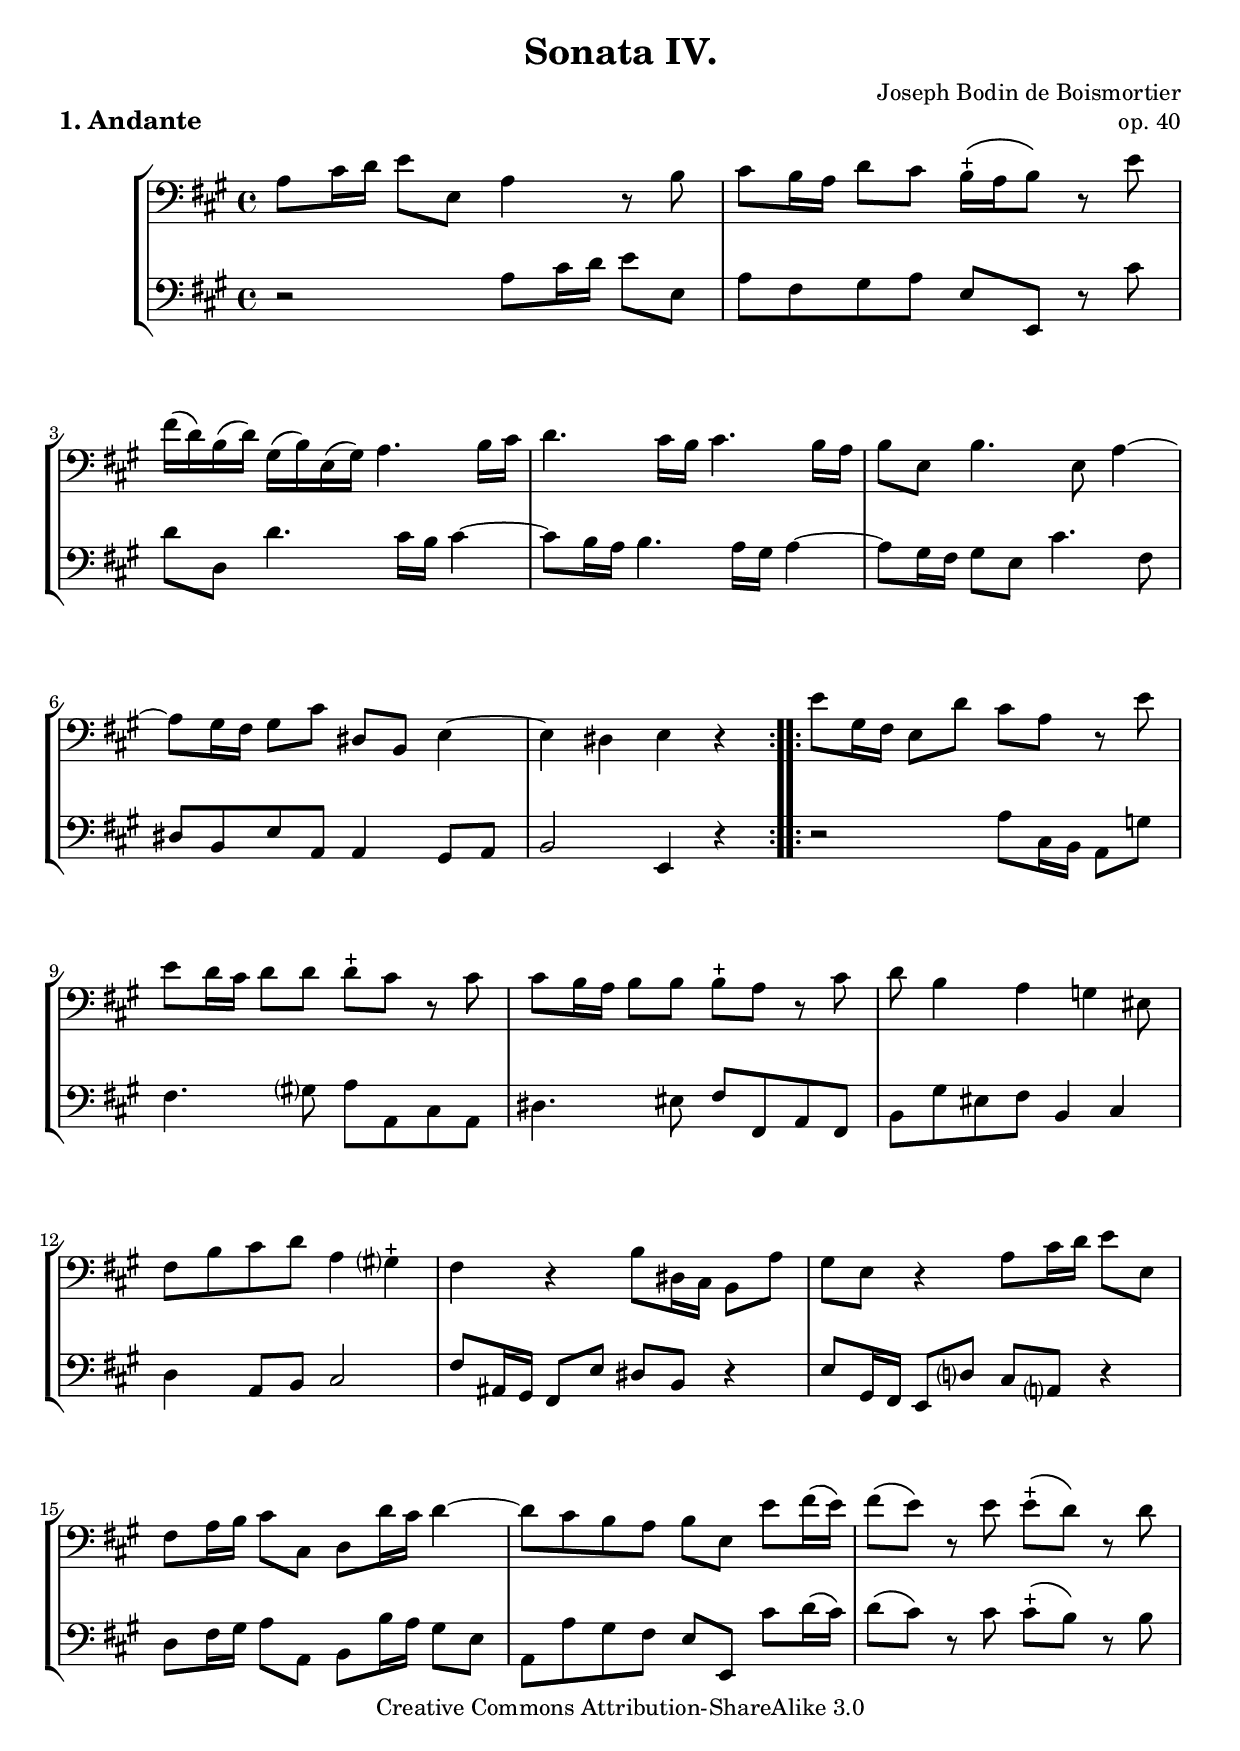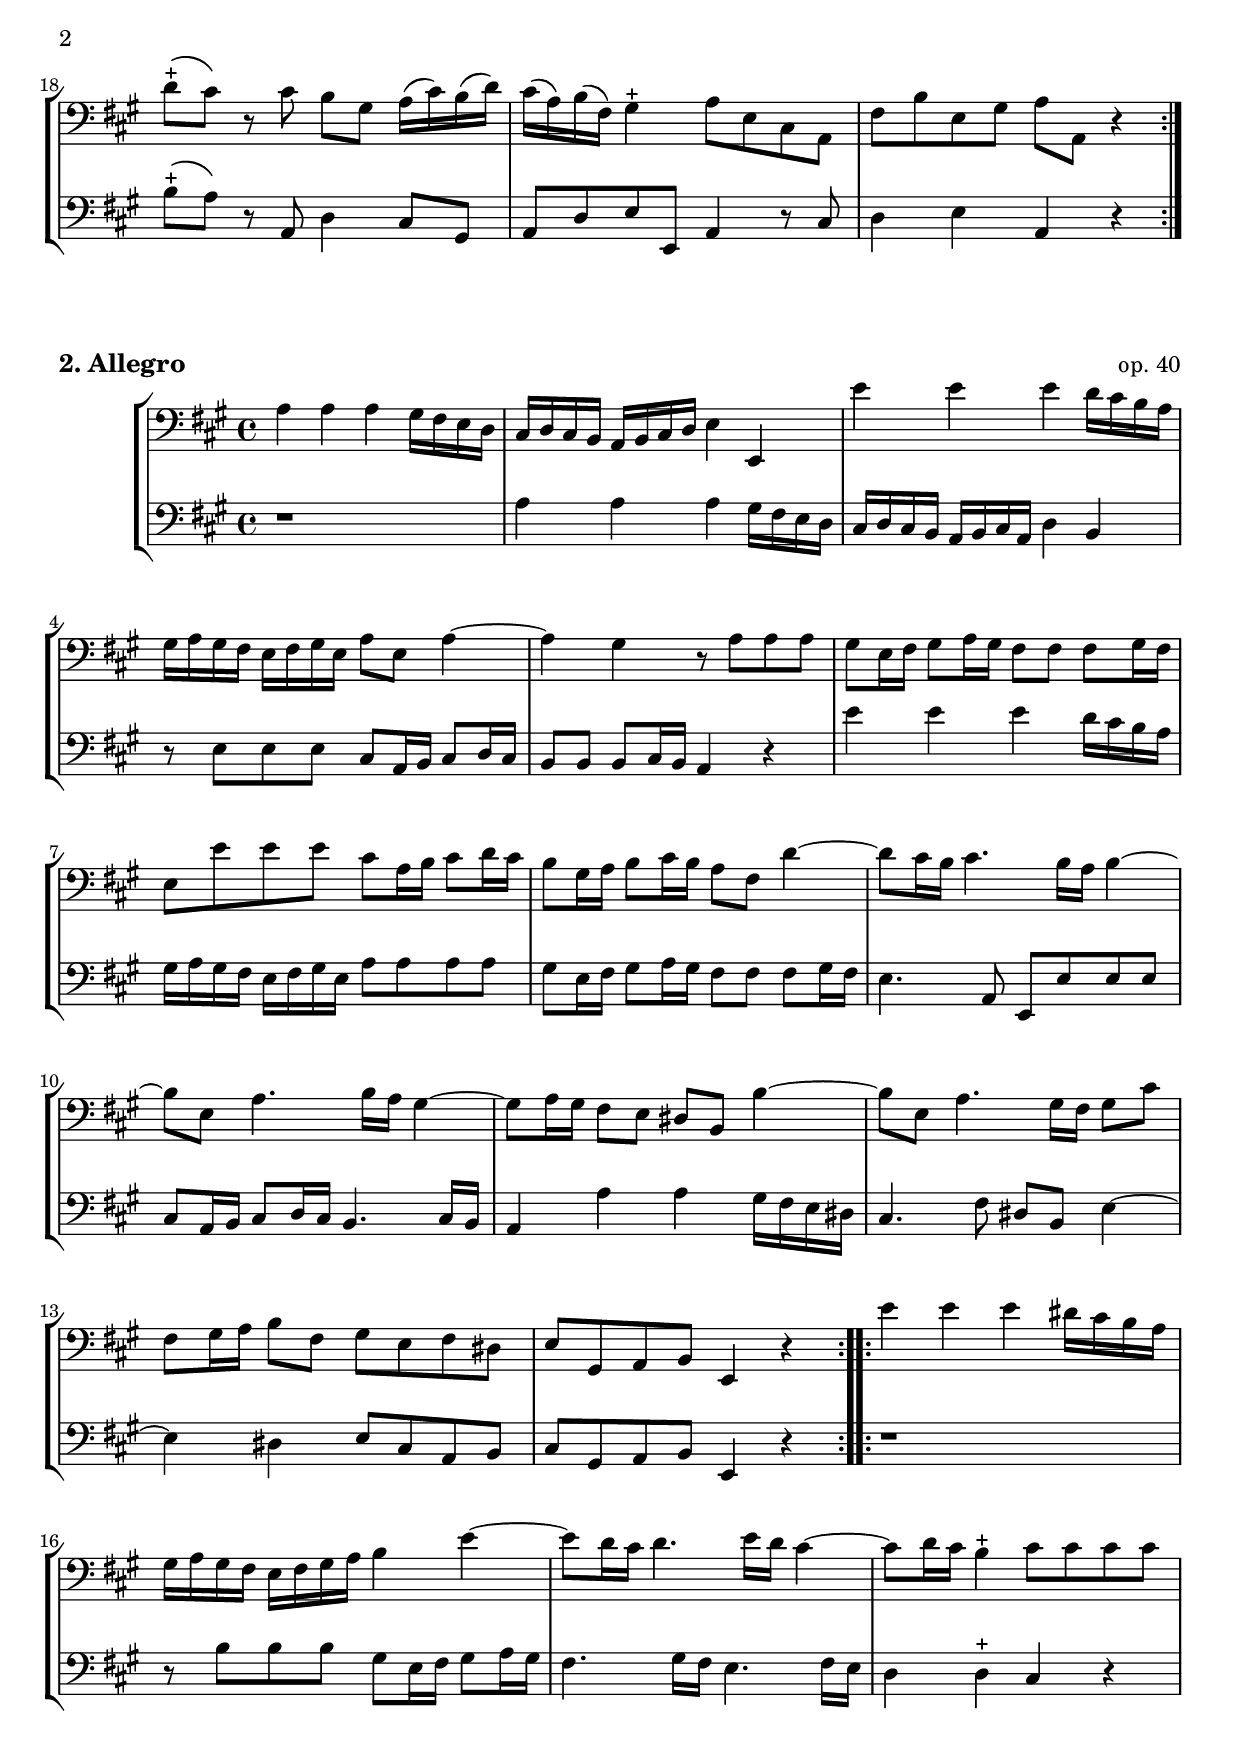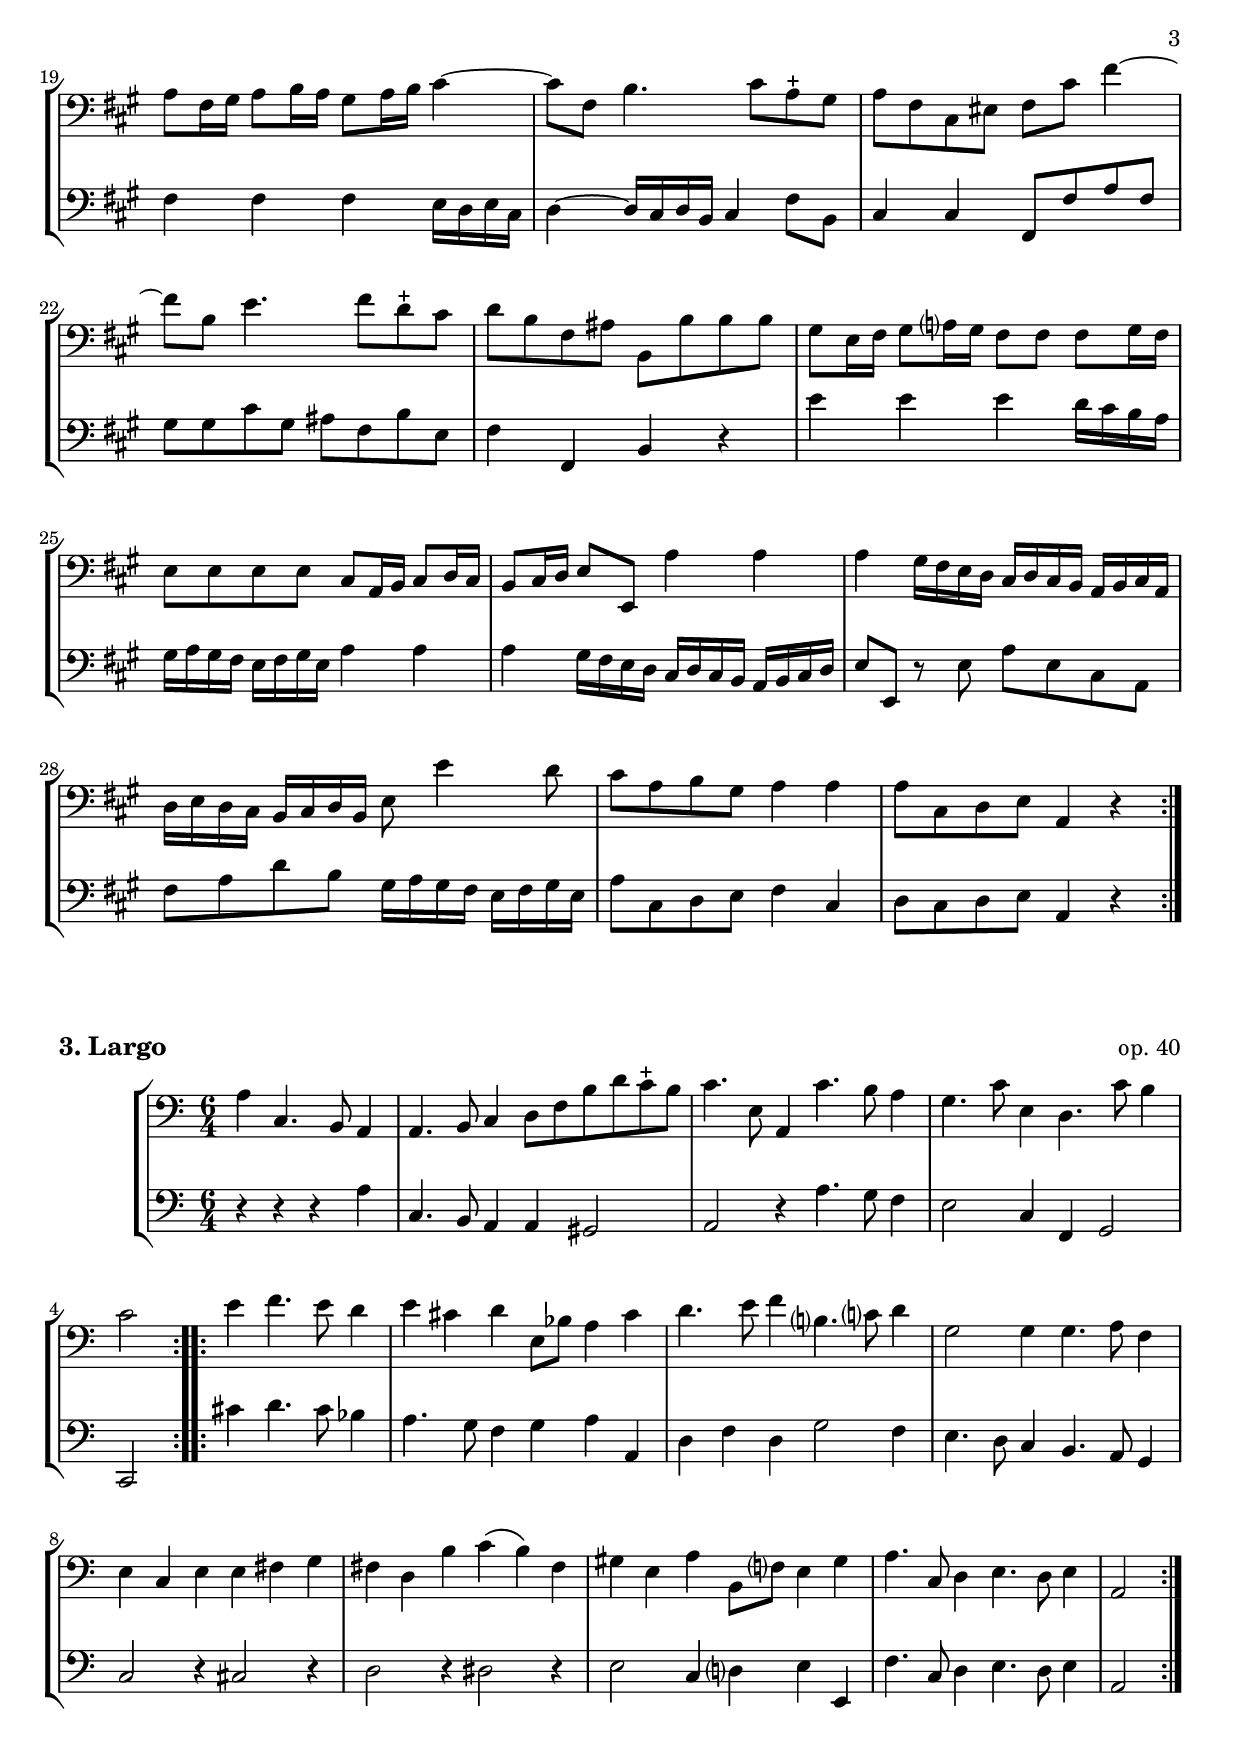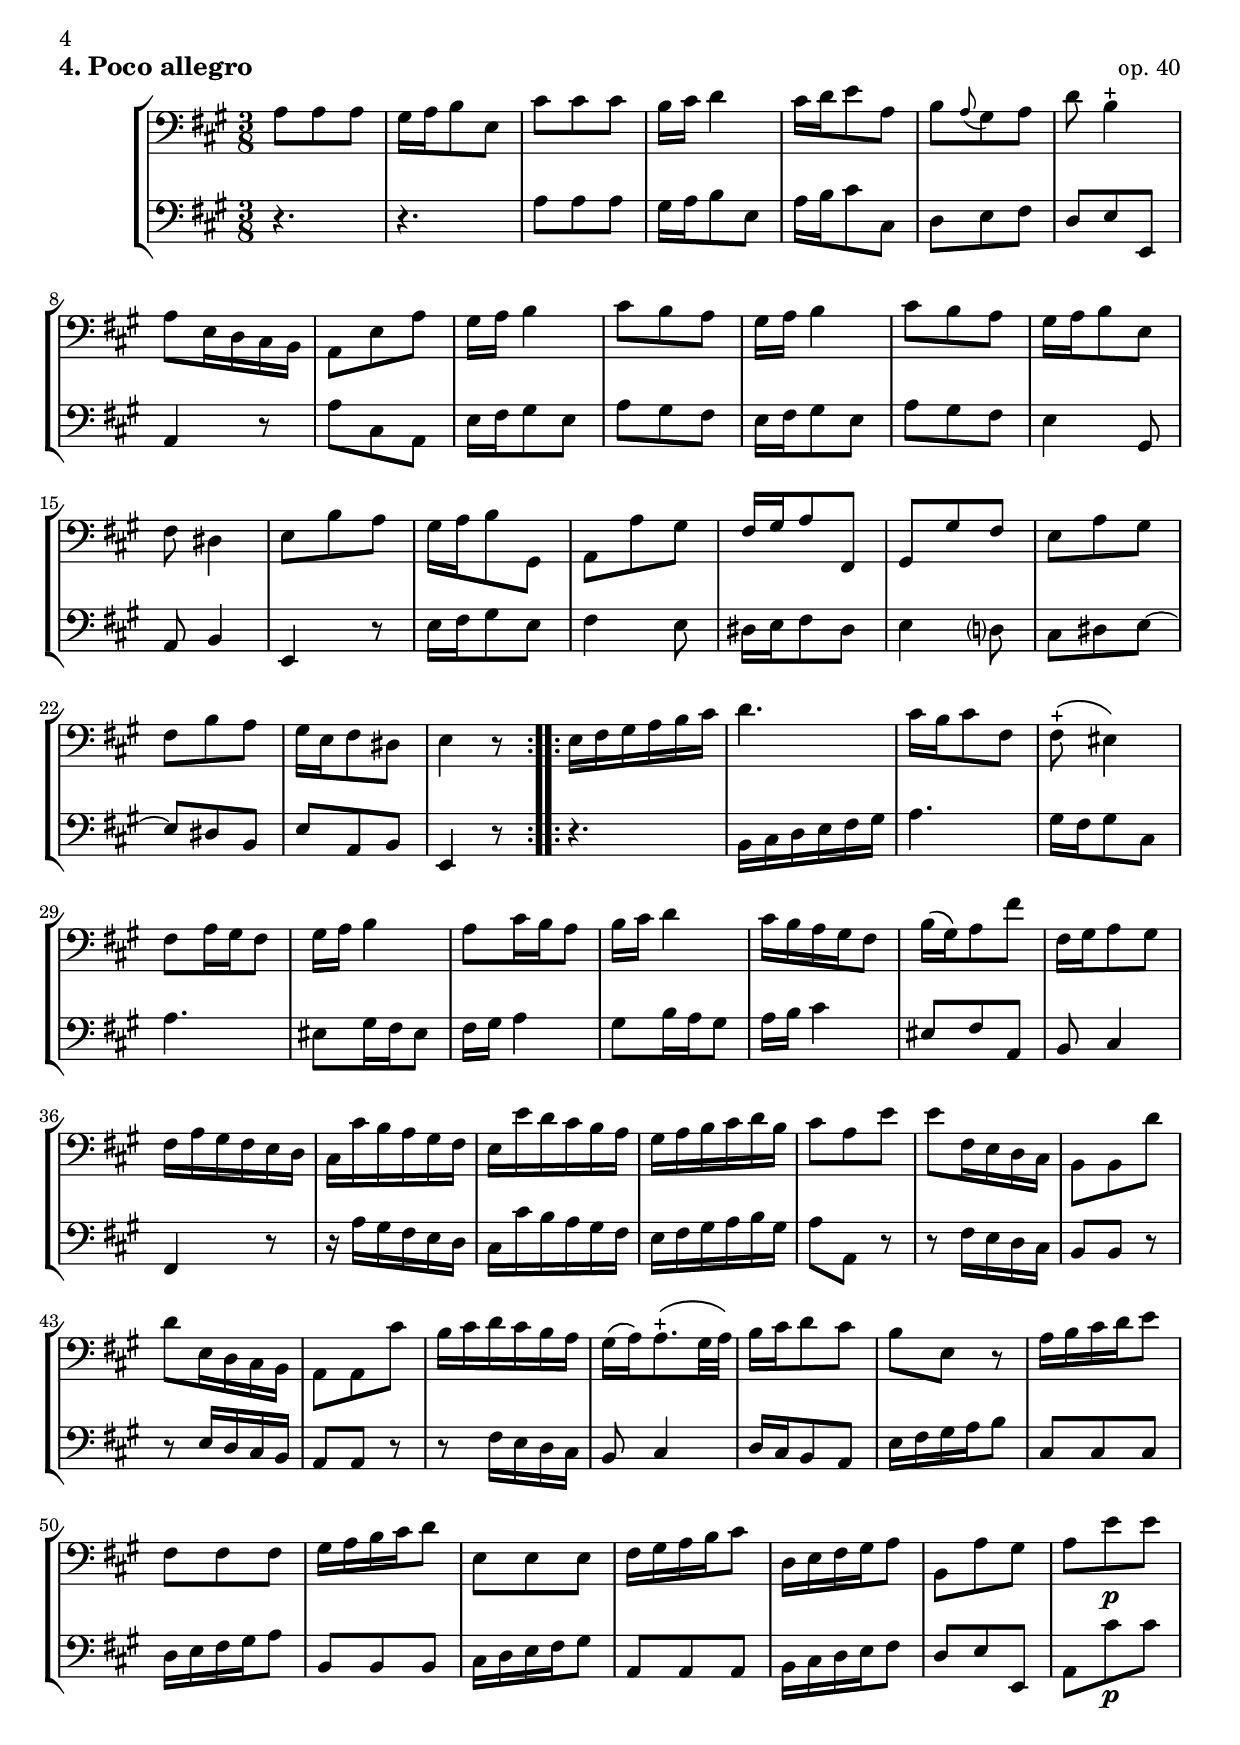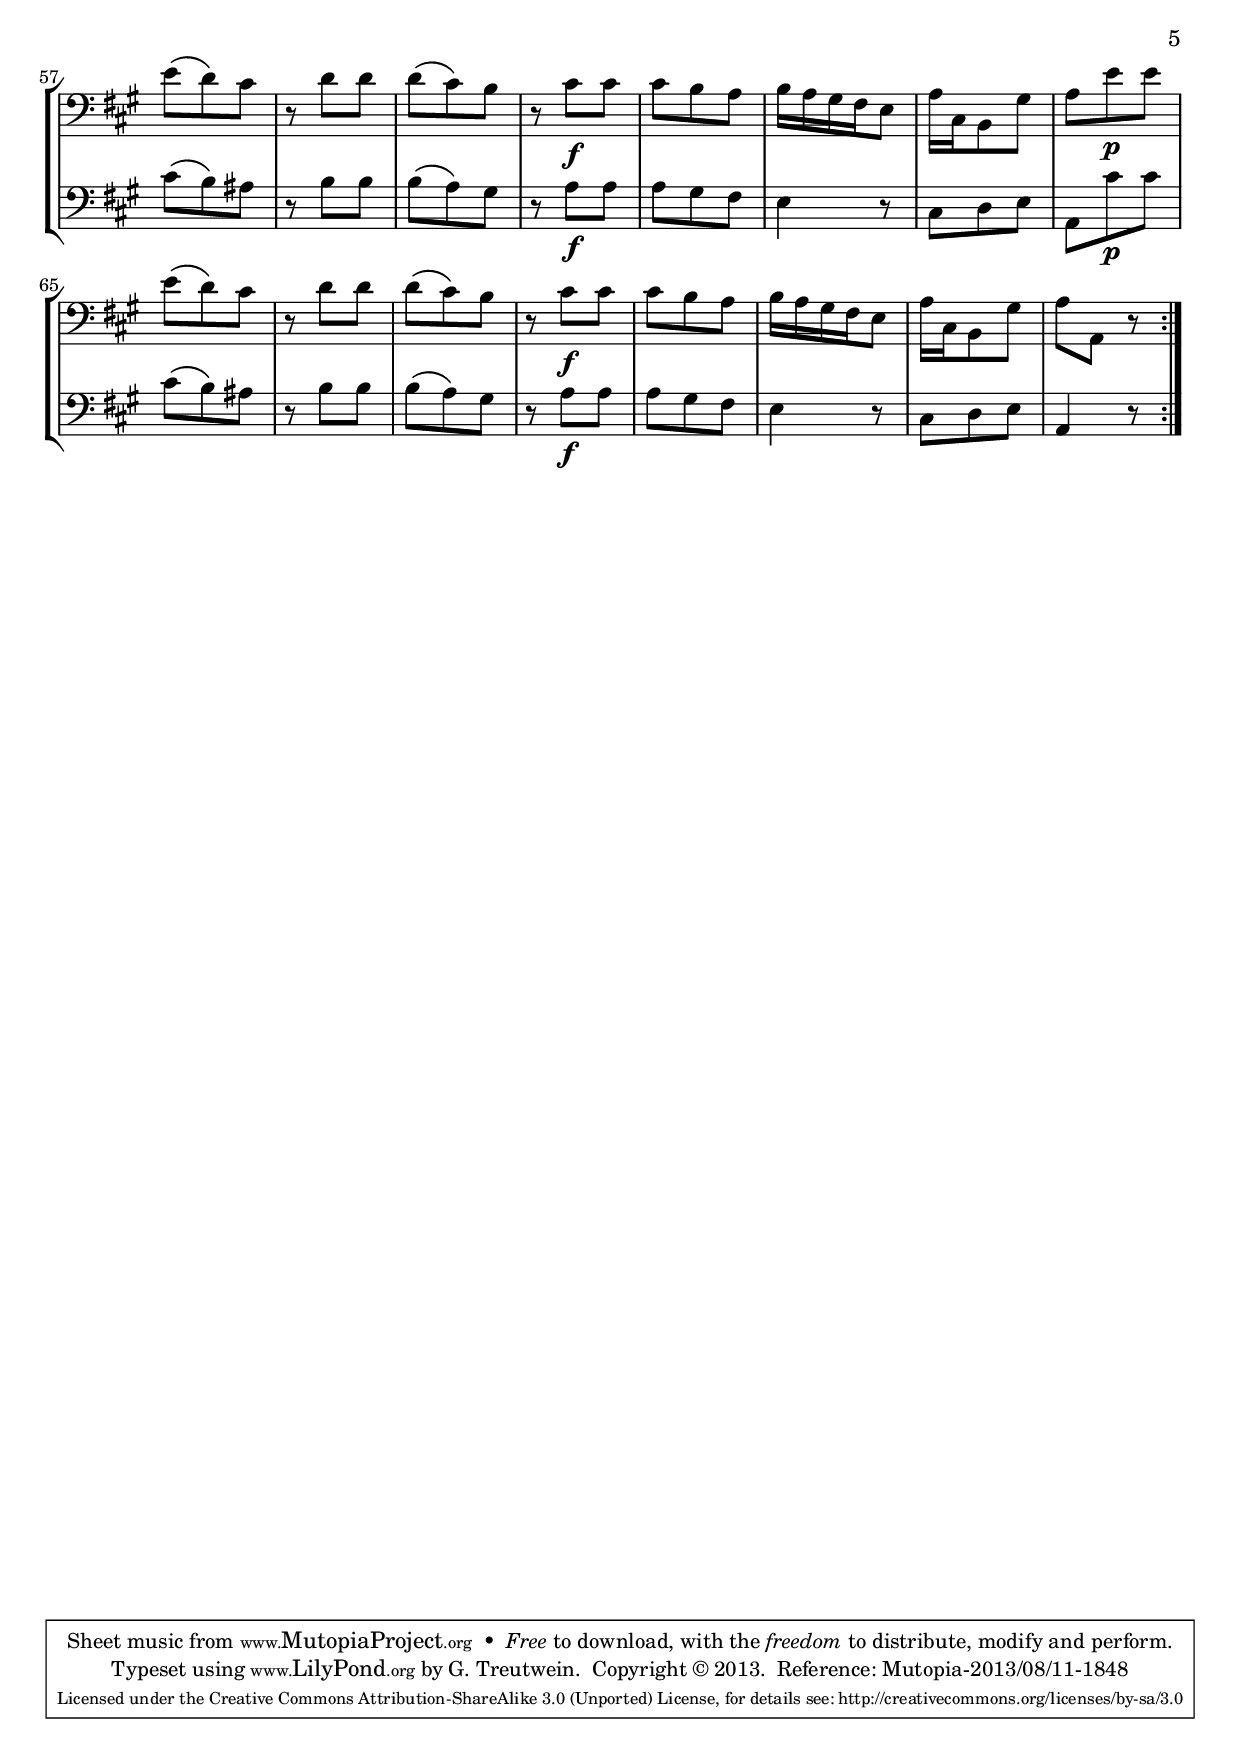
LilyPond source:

%#! /usr/local/lilypond/usr/bin/lilypond
%Lilypond Boismortier, op. 40, Sonate #4

\version "2.16.1"
\include "deutsch.ly"

\paper {
   first-page-number = 1
}
\header {
  piece = "Sonata IV."
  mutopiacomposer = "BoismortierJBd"
  composer = "Joseph Bodin de Boismortier"
  opus = "op. 40 No. 4"
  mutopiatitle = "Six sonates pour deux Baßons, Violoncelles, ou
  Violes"
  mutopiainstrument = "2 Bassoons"
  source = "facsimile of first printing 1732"
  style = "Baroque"
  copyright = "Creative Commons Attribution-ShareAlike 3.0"
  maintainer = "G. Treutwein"
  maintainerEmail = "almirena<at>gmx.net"
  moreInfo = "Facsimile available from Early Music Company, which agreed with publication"

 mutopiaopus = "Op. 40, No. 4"
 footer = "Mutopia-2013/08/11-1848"
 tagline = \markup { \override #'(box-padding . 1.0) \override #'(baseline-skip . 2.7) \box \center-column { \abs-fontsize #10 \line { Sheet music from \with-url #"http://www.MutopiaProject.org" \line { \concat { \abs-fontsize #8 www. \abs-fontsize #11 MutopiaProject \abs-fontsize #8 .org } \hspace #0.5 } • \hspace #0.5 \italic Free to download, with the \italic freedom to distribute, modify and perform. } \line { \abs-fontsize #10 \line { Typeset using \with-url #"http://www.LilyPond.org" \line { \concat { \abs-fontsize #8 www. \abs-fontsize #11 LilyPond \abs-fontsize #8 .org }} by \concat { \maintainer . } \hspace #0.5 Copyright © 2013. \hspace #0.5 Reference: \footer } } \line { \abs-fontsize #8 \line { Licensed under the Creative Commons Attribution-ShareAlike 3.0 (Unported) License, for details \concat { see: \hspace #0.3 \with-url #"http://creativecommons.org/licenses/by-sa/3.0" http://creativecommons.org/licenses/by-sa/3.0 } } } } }
}


% Erster Satz -------------------------------
  fagotteinsa = \relative c' {
	\repeat volta 2
	{
	  a8 cis16 d e8 e, a4 r8 h|
	  cis8 h16 a d8 cis h16-+\( a h8\) r e|
	  fis16\( d\) h\( d\) gis,\(h\) e,\( gis\) a4. h16 cis|
	  d4. cis16 h cis4. h16 a|
	  h8 e, h'4. e,8 a4~|
	  %Zeile 2
	  a8 gis16 fis gis8 cis dis,8 h e4~|
	  e4 dis e r|
   	}
	\repeat volta 2 {
	  e'8 gis,16 fis e8 d' cis a r e'|
	  e8 d16 cis  d8 d d-+ cis r cis|
	  cis8 h16 a h8 h h-+ a r cis|
	  d8 h4 a g eis8|
	  %Zeile 3
	  fis8 h cis d a4 gis-+|
	  fis4 r h8 dis,16 cis h8 a'|
	  gis8 e r4 a8 cis16 d e8 e,|
	  fis8 a16 h cis8 cis, d d'16 cis d4~|
	  d8 cis h a h e, e' fis16\( e\)|
	  fis8\( e\) r e e-+\( d\) r d|
	  %Zeile 4
	  d8-+\( cis\) r cis h gis a16\( cis\) h\( d\)|
	  cis16\( a\) h\( fis\) gis4-+ a8 e cis a|
	  fis'8 h e, gis a a, r4|
	}
  }

  fagotteinsb = \relative c' {
	\repeat volta 2
	{
	  r2 a8 cis16 d e8 e,|
	  a8 fis gis a e e, r cis''8|
	  d8 d, d'4. cis16 h cis4~|
	  cis8 h16 a h4. a16 gis a4~|
	  a8 gis16 fis gis8 e cis'4. fis,8|
	  dis8 h e a, a4 gis8 a|
	  h2 e,4 r|
   	}
	\repeat volta 2 {
	  r2 a'8 cis,16 h a8 g'|
	  fis4. gis8 a a, cis a|
	  dis4. eis8 fis fis, a fis|
	  h8 gis' eis fis h,4 cis|
	  %Zeile 3
	  d4 a8 h cis2|
	  fis8 ais,16 gis fis8 e' dis h r4|
	  e8 gis,16 fis e8 d' cis a r4|
	  d8 fis16 gis a8 a, h h'16 a gis8 e|
	  a,8 a' gis fis e e, cis'' d16\( cis\)|
	  d8\( cis\) r cis cis-+\( h\) r h|
	  %Zeile 4
	  h8-+\( a\) r a, d4 cis8 gis|
	  a8 d e e, a4 r8 cis|
	  d4 e a, r|
	}
  }

% Zweiter Satz -------------------------------

  fagottzweia = \relative c' {
	\repeat volta 2 {
	  %Zeile 5
	  a4 a a gis16 fis e d|
	  cis16 d cis h a h cis d e4 e,|
	  e''4 e e d16 cis h a|
	  gis16 a gis fis e fis gis e a8 e a4~|
	  a4 gis r8 a a a|
	  %Zeile 6
	  gis8 e16 fis gis8 a16 gis fis8 fis fis gis16 fis|
	  e8 e' e e cis a16 h cis8 d16 cis|
	  h8 gis16 a h8 cis16 h a8 fis d'4~|
	  d8 cis16 h cis4. h16 a h4~|
	  h8 e, a4. h16 a gis4~|
	  %Seite 11, Zeile 1
	  gis8 a16 gis fis8 e dis h h'4~|
	  h8 e,a4. gis16 fis gis8 cis|
	  fis,8 gis16 a h8 fis gis e fis dis|
	  e8 gis, a h e,4 r}
	  \repeat volta 2 {
		e''4 e e dis16 cis h a|
		gis16 a gis fis  e fis gis a h4 e~|
		% Zeile 2
		e8 d16 cis d4. e16 d cis4~|
		cis8 d16 cis h4-+ cis8 cis cis cis|
		a8 fis16 gis a8 h16 a gis8 a16 h cis4~|
		cis8 fis, h4. cis8 a-+ gis|
		a8 fis cis eis fis cis' fis4~|
		fis8 h, e4. fis8 d-+ cis|
		%Zeile 3
		d8 h fis ais h, h' h h|
		gis8 e16 fis gis8 a16 gis fis8 fis fis gis16 fis|
		e8 e e e cis a16 h cis8 d16 cis|
		h8 cis16 d e8 e, a'4 a|
		%Zeile 4
		a4 gis16 fis e d cis d cis h a h cis a|
		d16 e d cis h cis d h e8 e'4 d8|
		cis8 a h gis a4 a|
		a8 cis, d e a,4 r|
	  }
  }

  fagottzweib = \relative c' {
	\repeat volta 2 {
	  r1 a4 a a gis16 fis e d|
	  cis16 d cis h a h cis a d4 h|
	  r8 e e e cis a16 h cis8 d16 cis|
	  h8 h h cis16 h a4 r|
	  %Zeile 6
	  e''4 e e d16 cis h a |
	  gis16 a gis fis e fis gis e a8 a a a|
	  gis8 e16 fis gis8 a16 gis fis8 fis fis gis16 fis|
	  e4. a,8 e e' e e|
	  cis8 a16 h cis8 d16 cis h4. cis16 h|
	  %Seite 11, Zeile 1
	  a4 a' a gis16 fis e dis|
	  cis4. fis8 dis h e4~|
	  e4 dis e8 cis a h|
	  cis gis a h e,4 r|
	}
	\repeat volta 2 {
	  r1|
	  r8 h'' h h gis e16 fis gis8 a16 gis|
	  %Zeile 2
	  fis4. gis16 fis e4. fis16 e|
	  d4 d-+ cis r|
	  fis4 fis fis e16 d e cis |
	  d4~ d16 cis d h cis4 fis8 h,|
	  cis4 cis fis,8 fis' a fis|
	  gis8 gis cis gis ais fis h e,|
	  fis4 fis, h r|
	  e'4 e e d16 cis h a|
	  gis16 a gis fis e fis gis e a4 a|
	  a4 gis16 fis e d cis d cis h a h cis d|
	  e8 e, r e' a e cis a|
	  fis'8 a d h gis16 a gis fis e fis gis e|
	  a8 cis, d e fis4 cis|
	  d8 cis d e a,4 r|
	}
  }


% Dritter Satz -------------------------------
  fagottdreia = \relative c' {
	\repeat volta 2{
	  \partial 1 a4 c,4. h8 a4|
	  a4. h8 c4 d8 f h d c-+ h|
	  c4. e,8 a,4 c'4. h8 a4|
	  g4. c8 e,4 d4. c'8 h4|
	  c2
	}
	\repeat volta 2{
	  \partial 1 e4 f4. e8 d4|
	  e4 cis d e,8 b' a4 cis|
	  d4. e8 f4 h,4. c8 d4|
	  g,2 g4 g4. a8 f4|
	  e4 c e e fis g|
	  fis4 d h' c\( h\) fis|
	  gis4 e a h,8 f' e4 gis|
	  a4. c,8 d4 e4. d8 e4|
	  a,2
	}
  }
  fagottdreib = \relative c' {
	\repeat volta 2{
	  \partial 1 r4 r r a|
	  c,4. h8 a4 a gis2|
	  a2 r4 a'4. g8 f4|
	  e2 c4 f, g2|
	  c,2
	}
	\repeat volta 2{
	  \partial 1 cis''4 d4. cis8 b4|
	  a4. g8 f4 g a a,|
	  d4 f d g2 f4|
	  %Zeile 6
	  e4. d8 c4 h4. a8 g4|
	  c2 r4 cis2 r4|
	  d2 r4 dis2 r4|
	  e2 c4 d e e,|
	  f'4. c8 d4 e4. d8 e4|
	  a,2
	}
  }

% Vierter Satz -------------------------------
  fagottviera = \relative c' {
	\repeat volta 2 {
	  % Zeile 1
	  a8 a a|
	  gis16 a h8 e,|
	  cis'8 cis cis|
	  h16 cis d4|
	  cis16 d e8 a,|
	  h8 \appoggiatura a8 gis8 a8|
	  d8 h4-+|
	  a8 e16 d cis h|
	  a8 e' a|
	  gis16 a h4|
	  cis8 h a|
	  gis16 a h4|
	  cis8 h a|
	  % Zeile 2
	  gis16 a h8 e,|
	  fis8 dis4|
	  e8 h' a|
	  gis16 a h8 gis,|
	  a8 a' gis|
	  fis16 gis a8 fis,|
	  gis8 gis' fis|
	  e8 a gis|
	  fis8 h a|
	  gis16 e fis8 dis|
	  e4 r8
	}
	 \repeat volta 2 {
		e16 fis gis a h cis|
		d4.|
		% Zeile 3
		 cis16 h cis8 fis,|
		 fis8-+ \( eis4\)|
		 fis8 a16 gis fis8|
		 gis16 a h4|
		 a8 cis16  h a8|
		 h16 cis d4|
		 cis16 h a gis fis8|
		 h16\( gis\) a8 fis'|
		 fis,16 gis a8 gis|
		 fis16 a gis fis e d|
		 cis16 cis' h a gis fis|
		 % Zeile 4
		 e16 e' d cis h a|
		 gis16 a h cis d h|
		 cis8 a e'|
		 e8 fis,16 e d cis|
		 h8 h d'|
		 d8 e,16 d cis h|
		 a8 a cis'|
		 h16 cis d cis h a|
		 gis16\(a\) a8.-+\( gis32 a\)|
		 h16 cis d8 cis|
		 h8 e, r|
		 % Zeile 5
		 a16 h cis d e8|
		 fis,8 fis fis|
		 gis16 a h cis d8|
		 e,8 e e|
		 fis16 gis a h cis8|
		 d,16 e fis gis a8|
		 h,8 a' gis|
		 a8 e'\p e|
		 e8\( d\) cis|
		 r8 d d|
		 d8\( cis\) h|
		 %Zeile 6
		 r8 cis\f cis|
		 cis8 h a|
		 h16 a gis fis e8|
		 a16 cis, h8 gis'|
		 a8 e'\p e|
		 e8\( d\) cis|
		 r8 d d|
		 d8\( cis\) h|
		 r8 cis\f cis|
		 cis8 h a|
		 h16 a gis fis e8|
		 a16 cis, h8 gis'|
		 a8 a, r|
	 }
  }

  fagottvierb = \relative c' {
	\repeat volta 2 {
	  %Zeile 1
	  r4.|
	  r4.|
	  a8 a a|
	  gis16 a h8 e,|
	  a16 h cis8 cis,|
	  d8 e fis|
	  d8 e e,|
	  a4 r8|
	  a'8 cis, a|
	  e'16 fis gis8 e|
	  a8 gis fis|
	  e16 fis gis8 e|
	  a8 gis fis|
	  %Zeile 2
	   e4 gis,8|
		a8 h4|
		e,4 r8|
		e'16 fis gis8 e|
		fis4 e8|
		dis16 e fis8 dis|
		e4 d8|
		cis8 dis e~|
		e8 dis h|
		e8 a, h|
		e,4 r8|
		 }
	\repeat volta 2 {
	  r4.|
	  h'16 cis d e fis gis|
	  %Zeile 3
	  a4.|
	  gis16 fis gis8 cis,|
	  a'4.|
	  eis8 gis16 fis eis8|
	  fis16 gis  a4|
	  gis8 h16 a gis8|
	  a16 h cis4|
	  eis,8 fis a,|
	  h8 cis4|
	  fis,4 r8|
	  r16 a' gis fis e d|
	  %Zeile 4
	  cis16 cis' h a gis fis|
	  e16 fis gis a h gis|
	  a8 a, r|
	  r8 fis'16 e d cis|
	  h8 h r|
	  r8 e16 d cis h|
	  a8 a r|
	  r8 fis'16 e d cis|
	  h8 cis4|
	  d16 cis h8 a|
	  e'16 fis gis a h8|
	  %Zeile 5
	  cis,8 cis cis|
	  d16 e fis gis a8|
	  h,8 h h|
	  cis16 d e fis gis8|
	  a,8 a a|
	 h16 cis d e fis8|
	 d8 e e,|
	 a8 cis'\p cis|
	 cis8\( h\) ais|
	 r8 h h|
	 h8\( a\) gis|
	 %Zeile 6
	 r8 a\f a|
	 a8 gis fis|
	 e4 r8|
	 cis8 d e|
	 a,8 cis'\p cis|
	 cis8\(h\) ais|
	 r8 h h|
	 h\( a\) gis|
	 r8 a\f a|
	 a8 gis fis|
	 e4 r8|
	 cis8 d e|
	 a,4 r8|
	}
  }
  
  global = {
   \accidentalStyle "modern-cautionary" 
	\clef bass
	 \set Staff.midiInstrument = #"bassoon"
  }

  globalamaj = {
   \global
	\key a \major
  }

  globalcmaj = {
   \global
	\key c \major
	 }

\book {

  \header {
	title = "Sonata IV."
	composer = "Joseph Bodin de Boismortier"
	opus = "op. 40"
  }
  % Erster Satz -------------------------------
  \score {


	  \new StaffGroup << 
		\new Staff {\globalamaj \time 4/4 \fagotteinsa }
		\new Staff {\globalamaj \time 4/4 \fagotteinsb }
	  >>
	  \header { piece = \markup \large \bold {"1. Andante"} }
   	  \midi{
	  \tempo 4 = 80
	 }
	 \layout{}

	}

  % Zweiter Satz -------------------------------
  \score {


		\new StaffGroup << 
		  \new Staff {\globalamaj \time 4/4 \fagottzweia }
		  \new Staff {\globalamaj \time 4/4 \fagottzweib }
		>>
		\header { piece = \markup \large \bold {"2. Allegro" }}
  	  \midi{
	  \tempo 4 = 100
	 }
	 \layout{}
}
  % Dritter Satz -------------------------------
  \score {


		\new StaffGroup << 
		  \new Staff {\globalcmaj \time 6/4 \fagottdreia }
		  \new Staff {\globalcmaj \time 6/4 \fagottdreib }
		>>
		\header { piece = \markup \large \bold {"3. Largo" }}
  	  \midi{
	  \tempo 4 = 54
	 }
	 \layout{}
}
  \pageBreak
  % Vierter Satz -------------------------------
  \score {


		\new StaffGroup << 
		  \new Staff {\globalamaj \time 3/8 \fagottviera }
		  \new Staff {\globalamaj \time 3/8 \fagottvierb }
		>>
		\header { piece = \markup \large \bold {"4. Poco allegro"}}
  	  \midi{
	  \tempo 4 = 100
	 }
	 \layout{}
}

} % book
